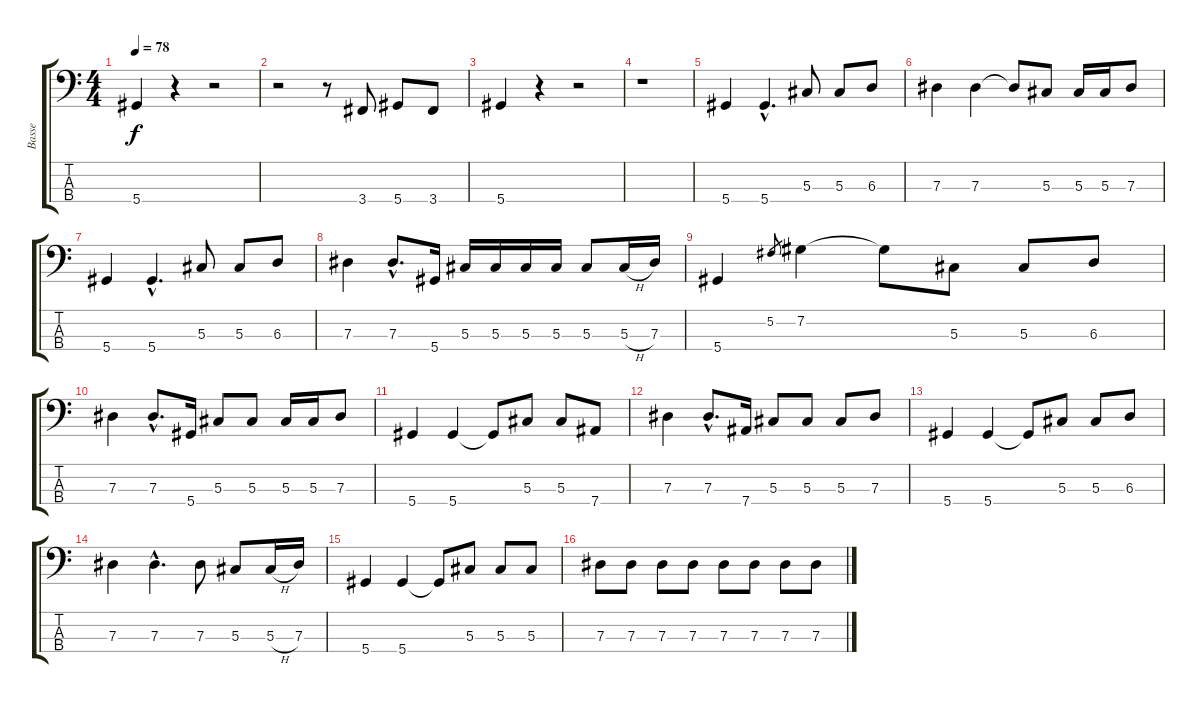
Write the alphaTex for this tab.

\track ("Basse" "Basse") {instrument electricbasspick}
\staff {score tabs}
\tuning (Gb2 Db2 Ab1 Eb1) {hide}
\ts (4 4)
\tempo 78
\clef f4
\ks c
5.4.4{dy f} r.4 r.2 |
r.2 r.8 3.4.8 5.4.8 3.4.8 |
5.4.4 r.4 r.2 |
r.1 |
5.4.4 5.4{hac}.4{d} 5.3.8 5.3.8 6.3.8 |
7.3.4 7.3.4 7.3{t}.8 5.3.8 5.3.16 5.3.16 7.3.8 |
5.4.4 5.4{hac}.4{d} 5.3.8 5.3.8 6.3.8 |
7.3.4 7.3{hac}.8{d} 5.4.16 5.3.16 5.3.16 5.3.16 5.3.16 5.3.8 5.3{h}.16 7.3.16 |
5.4.4 5.2.8{gr} 7.2.4 7.2{t}.8 5.3.8 5.3.8 6.3.8 |
7.3.4 7.3{hac}.8{d} 5.4.16 5.3.8 5.3.8 5.3.16 5.3.16 7.3.8 |
5.4.4 5.4.4 5.4{t}.8 5.3.8 5.3.8 7.4.8 |
7.3.4 7.3{hac}.8{d} 7.4.16 5.3.8 5.3.8 5.3.8 7.3.8 |
5.4.4 5.4.4 5.4{t}.8 5.3.8 5.3.8 6.3.8 |
7.3.4 7.3{hac}.4{d} 7.3.8 5.3.8 5.3{h}.16 7.3.16 |
5.4.4 5.4.4 5.4{t}.8 5.3.8 5.3.8 5.3.8 |
7.3.8 7.3.8 7.3.8 7.3.8 7.3.8 7.3.8 7.3.8 7.3.8
